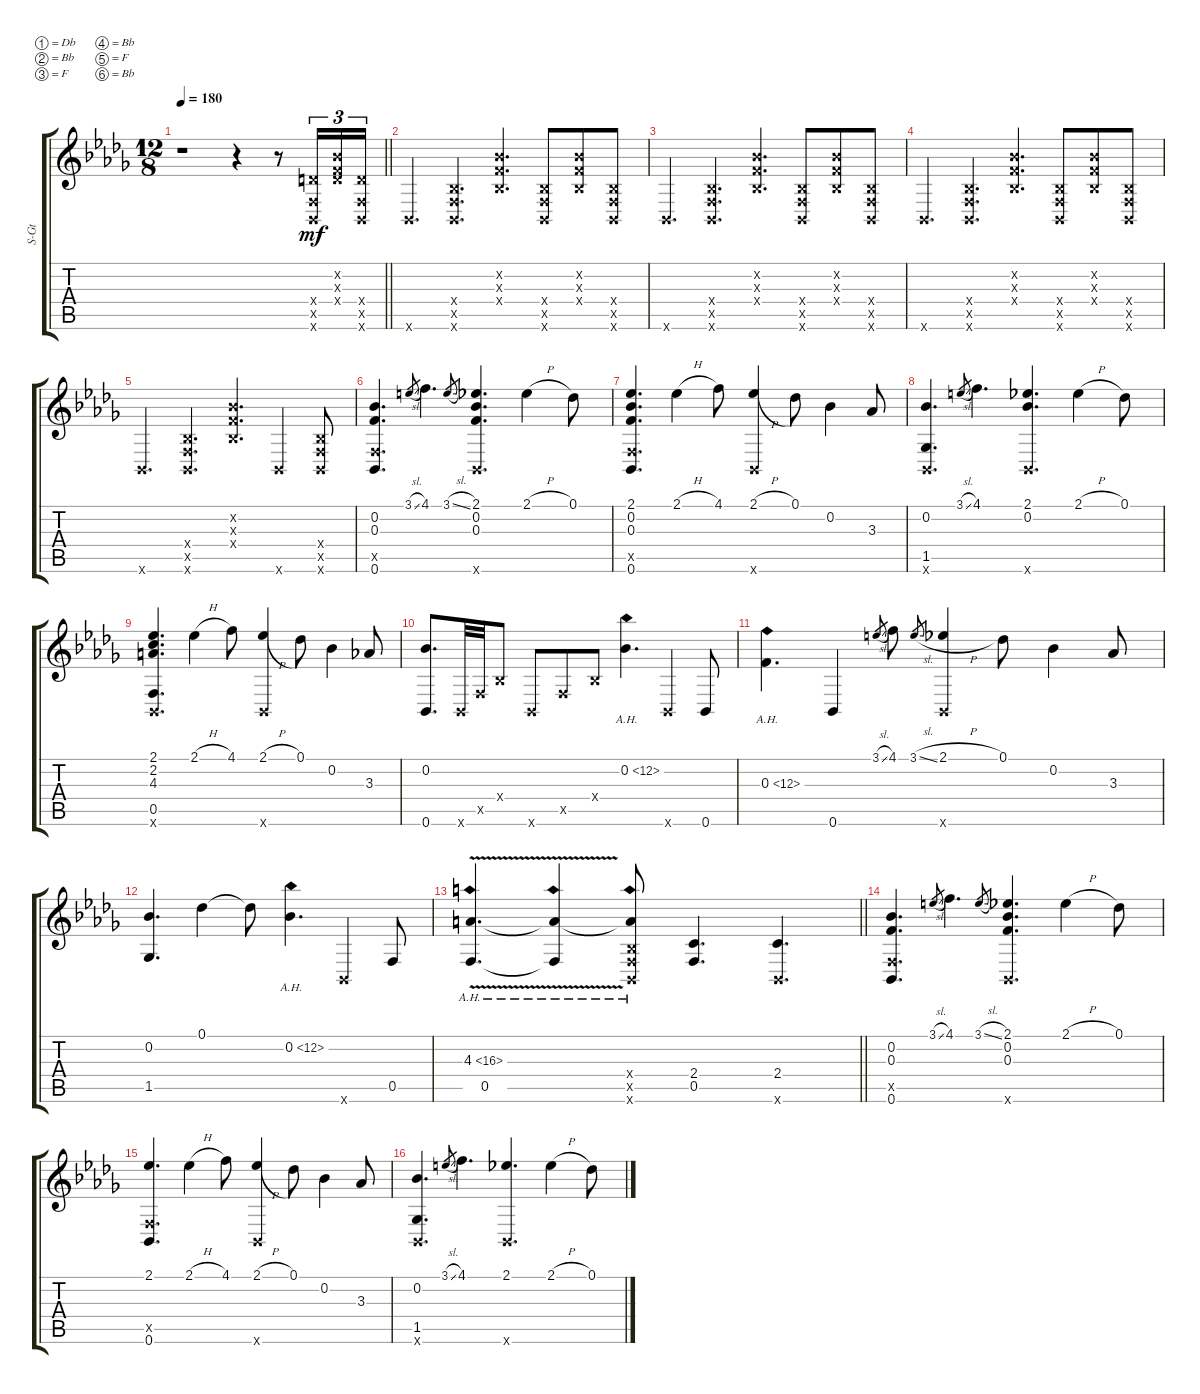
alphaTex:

\defaultSystemsLayout 4
\bracketExtendMode groupsimilarinstruments
\otherSystemsTrackNameOrientation horizontal
\track ("Steel Guitar" "S-Gt") {defaultSystemsLayout 2 instrument acousticguitarsteel}
\staff {score tabs}
\tuning (Db4 Bb3 F3 Bb2 F2 Bb1)
\ts (12 8)
\tempo 180
\clef g2
\scale
1.11355
\barLineRight lightlight
\ks db
r.1{dy mf instrument acousticguitarsteel beam Down} r.4{beam Down} r.8{beam Down} (4.4{x acc forcenatural} 0.5{x acc forcenatural} 0.6{x acc b}).16{tu (3 2) beam Up} (4.4{x acc forcenatural} 0.3{x acc forcenatural} 0.2{x acc b}).16{tu (3 2) beam Up} (4.4{x acc forcenatural} 0.5{x acc forcenatural} 0.6{x acc b}).16{tu (3 2) beam Up} |
\scale
0.886453 0.6{x acc b}.4{d beam Up} (0.6{x acc b} 0.5{x acc forcenatural} 0.4{x acc b}).4{d beam Up} (0.4{x acc b} 0.3{x acc forcenatural} 0.2{x acc b}).4{d beam Up} (0.6{x acc b} 0.5{x acc forcenatural} 0.4{x acc b}).8{beam Up} (0.4{x acc b} 0.3{x acc forcenatural} 0.2{x acc b}).8{beam Up} (0.4{x acc b} 0.5{x acc forcenatural} 0.6{x acc b}).8{beam Up} |
0.6{x acc b}.4{d beam Up} (0.6{x acc b} 0.5{x acc forcenatural} 0.4{x acc b}).4{d beam Up} (0.4{x acc b} 0.3{x acc forcenatural} 0.2{x acc b}).4{d beam Up} (0.6{x acc b} 0.5{x acc forcenatural} 0.4{x acc b}).8{beam Up} (0.4{x acc b} 0.3{x acc forcenatural} 0.2{x acc b}).8{beam Up} (0.4{x acc b} 0.5{x acc forcenatural} 0.6{x acc b}).8{beam Up} |
0.6{x acc b}.4{d beam Up} (0.6{x acc b} 0.5{x acc forcenatural} 0.4{x acc b}).4{d beam Up} (0.4{x acc b} 0.3{x acc forcenatural} 0.2{x acc b}).4{d beam Up} (0.6{x acc b} 0.5{x acc forcenatural} 0.4{x acc b}).8{beam Up} (0.4{x acc b} 0.3{x acc forcenatural} 0.2{x acc b}).8{beam Up} (0.4{x acc b} 0.5{x acc forcenatural} 0.6{x acc b}).8{beam Up} |
0.6{x acc b}.4{d beam Up} (0.6{x acc b} 0.5{x acc forcenatural} 0.4{x acc b}).4{d beam Up} (0.4{x acc b} 0.3{x acc forcenatural} 0.2{x acc b}).4{d beam Up} 0.6{x acc b}.4{beam Up} (0.4{x acc b} 0.5{x acc forcenatural} 0.6{x acc b}).8{beam Up} |
(0.2{acc b} 0.3{acc forcenatural} 0.6{acc b} 0.5{x acc forcenatural}).4{d beam Up} 3.1{sl acc forcenatural}.8{gr beam Up} 4.1{acc forcenatural}.4{d beam Down} 3.1{sl acc forcenatural}.8{gr beam Up} (0.2{acc b} 2.1{acc b} 0.3{acc forcenatural} 0.6{x acc b}).4{d beam Up} 2.1{h acc b}.4{beam Down} 0.1{acc b}.8{beam Down} |
(2.1{acc b} 0.2{acc b} 0.3{acc forcenatural} 0.6{acc b} 0.5{x acc forcenatural}).4{d beam Up} 2.1{h acc b}.4{beam Down} 4.1{acc forcenatural}.8{beam Down} (2.1{h acc b} 0.6{x acc b}).4{beam Up} 0.1{acc b}.8{beam Down} 0.2{acc b}.4{beam Down} 3.3{acc b}.8{beam Up} |
(1.5{acc b} 0.2{acc b} 0.6{x acc b}).4{d beam Up} 3.1{sl acc forcenatural}.8{gr beam Up} 4.1{acc forcenatural}.4{d beam Down} (2.1{acc b} 0.2{acc b} 0.6{x acc b}).4{d beam Up} 2.1{h acc b}.4{beam Down} 0.1{acc b}.8{beam Down} |
\scale
0.993816 (2.1{acc b} 2.2{acc forcenatural} 4.3{acc forcenatural} 0.6{x acc b} 0.5{acc forcenatural}).4{d beam Up} 2.1{h acc b}.4{beam Down} 4.1{acc forcenatural}.8{beam Down} (2.1{h acc b} 0.6{x acc b}).4{beam Up} 0.1{acc b}.8{beam Down} 0.2{acc b}.4{beam Down} 3.3{acc b}.8{beam Up} |
\scale
1.00618 (0.2{acc b} 0.6{acc b}).8{d beam Up} 0.6{x acc b}.32{beam Up} 0.5{x acc forcenatural}.32{beam Up} 0.4{x acc b}.8{beam Up} 0.6{x acc b}.8{beam Up} 0.5{x acc forcenatural}.8{beam Up} 0.4{x acc b}.8{beam Up} 0.2{ah 12 acc b}.4{d beam Down} 0.6{x acc b}.4{beam Up} 0.6{acc b}.8{beam Up} |
0.3{ah 12 acc forcenatural}.4{d beam Down} 0.6{acc b}.4{beam Up} 3.1{sl acc forcenatural}.8{gr beam Up} 4.1{acc forcenatural}.8{beam Down} 3.1{sl acc forcenatural}.8{gr beam Up} (2.1{h acc b} 0.6{x acc b}).4{beam Up} 0.1{acc b}.8{beam Down} 0.2{acc b}.4{beam Down} 3.3{acc b}.8{beam Up} |
(1.5{acc b} 0.2{acc b}).4{d beam Up} 0.1{acc b}.4{beam Down} 0.1{t acc b}.8{beam Down} 0.2{ah 12 acc b}.4{d beam Down} 0.6{x acc b}.4{beam Up} 0.5{acc forcenatural}.8{beam Up} |
\scale
0.998495
\barLineRight lightlight
(4.3{ah 12 v acc forcenatural} 0.5{acc forcenatural}).4{d beam Up} (4.3{ah 12 t acc forcenatural} 0.5{t acc forcenatural}).4{beam Up} (4.3{ah 12 t acc forcenatural} 0.5{x acc forcenatural} 0.6{x acc b} 0.4{x acc b}).8{beam Up} (0.5{acc forcenatural} 2.4{acc forcenatural}).4{d beam Up} (2.4{acc forcenatural} 0.6{x acc b}).4{d beam Up} |
\scale
1.00151 (0.2{acc b} 0.3{acc forcenatural} 0.6{acc b} 0.5{x acc forcenatural}).4{d beam Up} 3.1{sl acc forcenatural}.8{gr beam Up} 4.1{acc forcenatural}.4{d beam Down} 3.1{sl acc forcenatural}.8{gr beam Up} (0.2{acc b} 2.1{acc b} 0.3{acc forcenatural} 0.6{x acc b}).4{d beam Up} 2.1{h acc b}.4{beam Down} 0.1{acc b}.8{beam Down} |
(2.1{acc b} 0.6{acc b} 0.5{x acc forcenatural}).4{d beam Up} 2.1{h acc b}.4{beam Down} 4.1{acc forcenatural}.8{beam Down} (2.1{h acc b} 0.6{x acc b}).4{beam Up} 0.1{acc b}.8{beam Down} 0.2{acc b}.4{beam Down} 3.3{acc b}.8{beam Up} |
(1.5{acc b} 0.2{acc b} 0.6{x acc b}).4{d beam Up} 3.1{sl acc forcenatural}.8{gr beam Up} 4.1{acc forcenatural}.4{d beam Down} (2.1{acc b} 0.6{x acc b}).4{d beam Up} 2.1{h acc b}.4{beam Down} 0.1{acc b}.8{beam Down}
